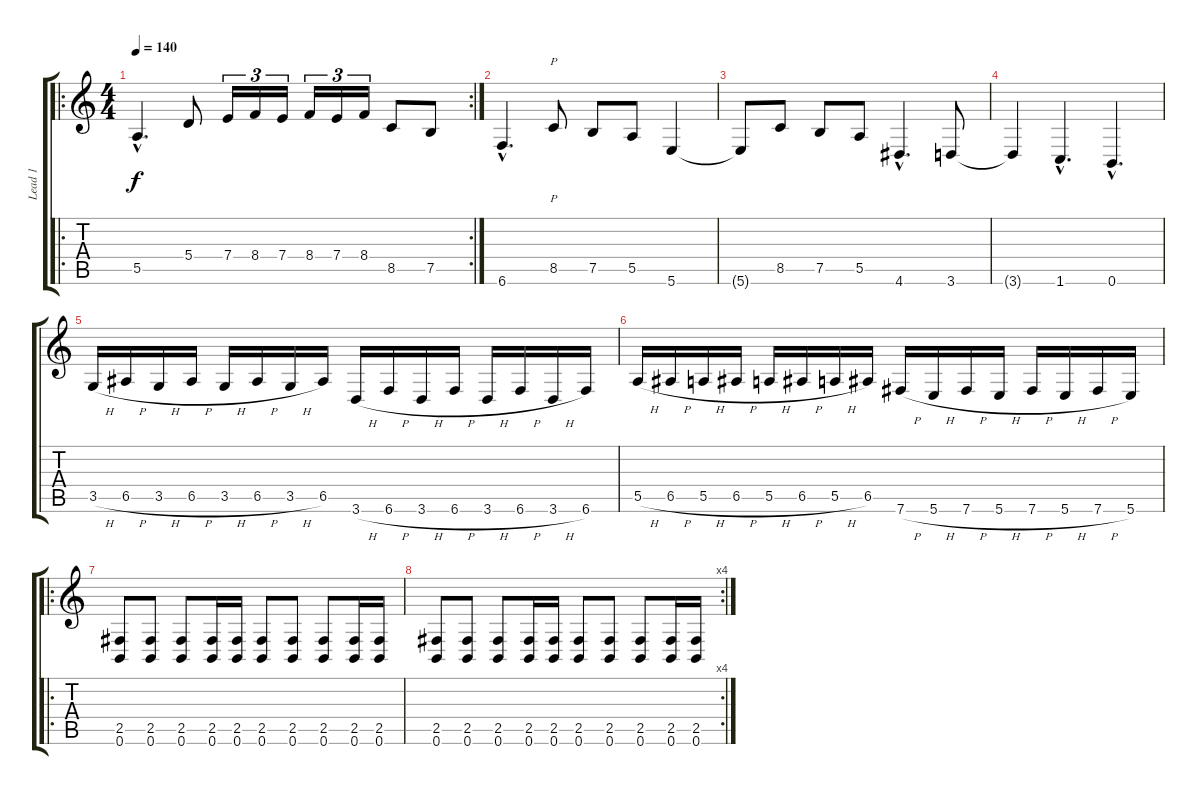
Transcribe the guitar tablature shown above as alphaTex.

\track ("Lead 1" "Lead 1") {instrument distortionguitar}
\staff {score tabs}
\tuning (B3 Gb3 D3 A2 E2 B1) {hide}
\ro
\rc 2
\ts (4 4)
\tempo 140
\clef g2
\ks c
5.5{hac}.4{d dy f} 5.4.8 7.4.16{tu (3 2)} 8.4.16{tu (3 2)} 7.4.16{tu (3 2)} 8.4.16{tu (3 2)} 7.4.16{tu (3 2)} 8.4.16{tu (3 2)} 8.5.8 7.5.8 |
6.6{hac}.4{d} 8.5.8{p instrument electricguitarmuted} 7.5.8 5.5.8 5.6.4{instrument distortionguitar} |
5.6{t}.8 8.5.8{instrument electricguitarmuted} 7.5.8 5.5.8 4.6{hac}.4{d instrument distortionguitar} 3.6.8 |
3.6{t}.4 1.6{hac}.4{d} 0.6{hac}.4{d} |
3.5{h}.16 6.5{h}.16 3.5{h}.16 6.5{h}.16 3.5{h}.16 6.5{h}.16 3.5{h}.16 6.5.16 3.6{h}.16 6.6{h}.16 3.6{h}.16 6.6{h}.16 3.6{h}.16 6.6{h}.16 3.6{h}.16 6.6.16 |
5.5{h}.16 6.5{h}.16 5.5{h}.16 6.5{h}.16 5.5{h}.16 6.5{h}.16 5.5{h}.16 6.5.16 7.6{h}.16 5.6{h}.16 7.6{h}.16 5.6{h}.16 7.6{h}.16 5.6{h}.16 7.6{h}.16 5.6.16 |
\ro
(2.5 0.6).8{instrument electricguitarmuted} (2.5 0.6).8 (2.5 0.6).8 (2.5 0.6).16 (2.5 0.6).16 (2.5 0.6).8 (2.5 0.6).8 (2.5 0.6).8 (2.5 0.6).16 (2.5 0.6).16 |
\rc 4
(2.5 0.6).8 (2.5 0.6).8 (2.5 0.6).8 (2.5 0.6).16 (2.5 0.6).16 (2.5 0.6).8 (2.5 0.6).8 (2.5 0.6).8 (2.5 0.6).16 (2.5 0.6).16
